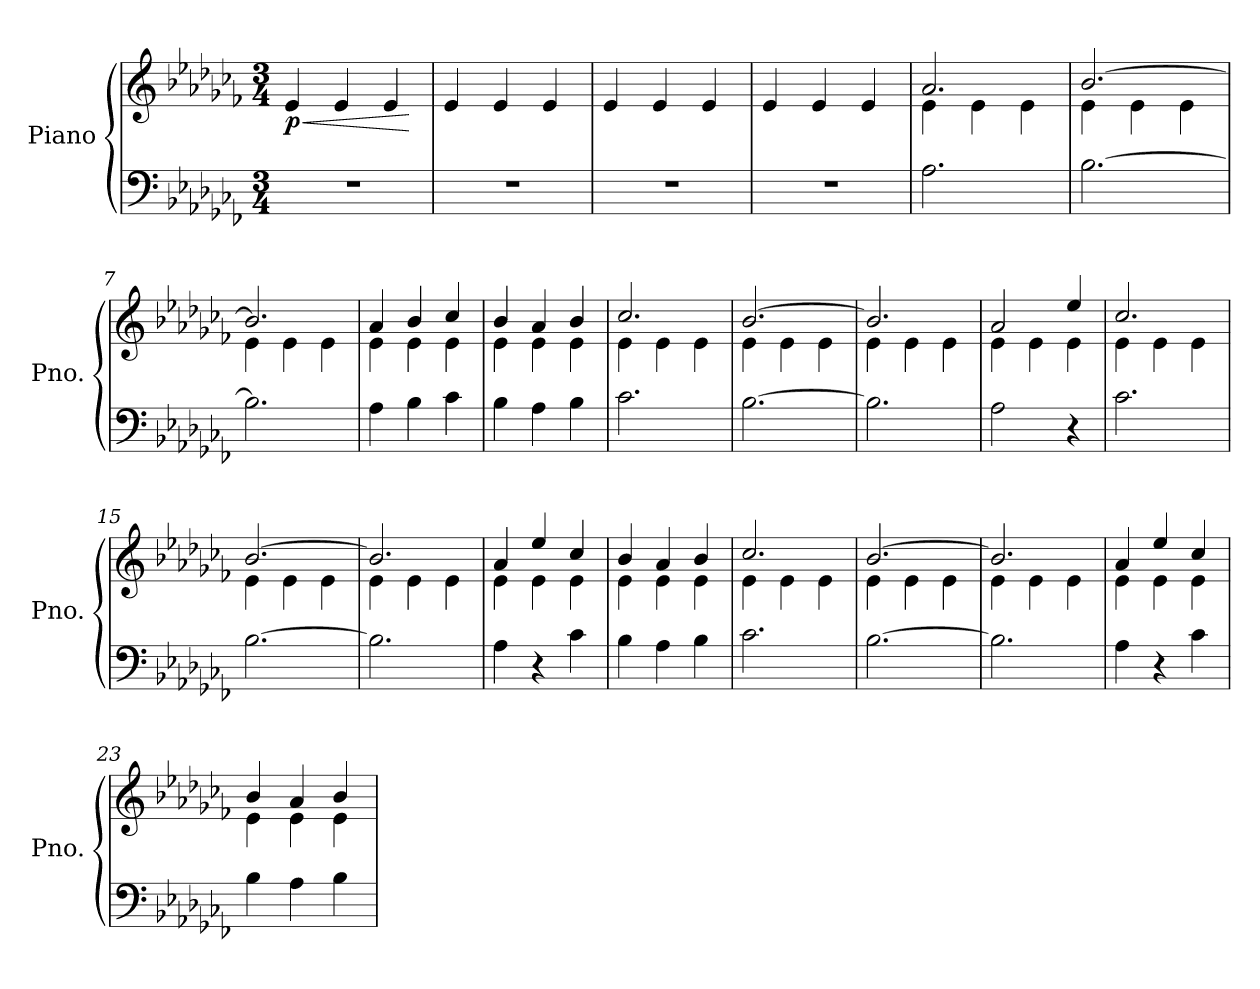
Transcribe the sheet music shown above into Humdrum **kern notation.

**kern	**kern	**dynam
*part1	*part1	*part1
*staff2	*staff1	*staff1/2
*I"Piano	*	*
*I'Pno.	*	*
*clefF4	*clefG2	*
*k[b-e-a-d-g-c-f-]	*k[b-e-a-d-g-c-f-]	*
*M3/4	*M3/4	*
*MM100	*MM100	*
=1	=1	=1
!	!	!LO:HP:b
!	!	!LO:DY:n=1:b
2.r	4e-/	< p
.	4e-/	.
.	4e-/	.
.	.	[
=2	=2	=2
2.r	4e-/	.
.	4e-/	.
.	4e-/	.
=3	=3	=3
2.r	4e-/	.
.	4e-/	.
.	4e-/	.
=4	=4	=4
2.r	4e-/	.
.	4e-/	.
.	4e-/	.
!!LO:LB:g=z
=5	=5	=5
*	*^	*
2.A-\	2.a-/	4e-\	.
.	.	4e-\	.
.	.	4e-\	.
=6	=6	=6	=6
[2.B-\	[2.b-/	4e-\	.
.	.	4e-\	.
.	.	4e-\	.
=7	=7	=7	=7
2.B-\]	2.b-/]	4e-\	.
.	.	4e-\	.
.	.	4e-\	.
=8	=8	=8	=8
4A-\	4a-/	4e-\	.
4B-\	4b-/	4e-\	.
4c-\	4cc-/	4e-\	.
!!LO:LB:g=z	!!
=9	=9	=9	=9
4B-\	4b-/	4e-\	.
4A-\	4a-/	4e-\	.
4B-\	4b-/	4e-\	.
=10	=10	=10	=10
2.c-\	2.cc-/	4e-\	.
.	.	4e-\	.
.	.	4e-\	.
=11	=11	=11	=11
[2.B-\	[2.b-/	4e-\	.
.	.	4e-\	.
.	.	4e-\	.
=12	=12	=12	=12
2.B-\]	2.b-/]	4e-\	.
.	.	4e-\	.
.	.	4e-\	.
!!LO:LB:g=z	!!
=13	=13	=13	=13
2A-\	2a-/	4e-\	.
.	.	4e-\	.
4r	4ee-/	4e-\	.
=14	=14	=14	=14
2.c-\	2.cc-/	4e-\	.
.	.	4e-\	.
.	.	4e-\	.
=15	=15	=15	=15
[2.B-\	[2.b-/	4e-\	.
.	.	4e-\	.
.	.	4e-\	.
=16	=16	=16	=16
2.B-\]	2.b-/]	4e-\	.
.	.	4e-\	.
.	.	4e-\	.
!!LO:LB:g=z	!!
=17	=17	=17	=17
4A-\	4a-/	4e-\	.
4r	4ee-/	4e-\	.
4c-\	4cc-/	4e-\	.
=18	=18	=18	=18
4B-\	4b-/	4e-\	.
4A-\	4a-/	4e-\	.
4B-\	4b-/	4e-\	.
=19	=19	=19	=19
2.c-\	2.cc-/	4e-\	.
.	.	4e-\	.
.	.	4e-\	.
=20	=20	=20	=20
[2.B-\	[2.b-/	4e-\	.
.	.	4e-\	.
.	.	4e-\	.
!!LO:PB:g=z	!!
=21	=21	=21	=21
2.B-\]	2.b-/]	4e-\	.
.	.	4e-\	.
.	.	4e-\	.
=22	=22	=22	=22
4A-\	4a-/	4e-\	.
4r	4ee-/	4e-\	.
4c-\	4cc-/	4e-\	.
=23	=23	=23	=23
4B-\	4b-/	4e-\	.
4A-\	4a-/	4e-\	.
4B-\	4b-/	4e-\	.
*	*v	*v	*
=	=	=
*-	*-	*-
